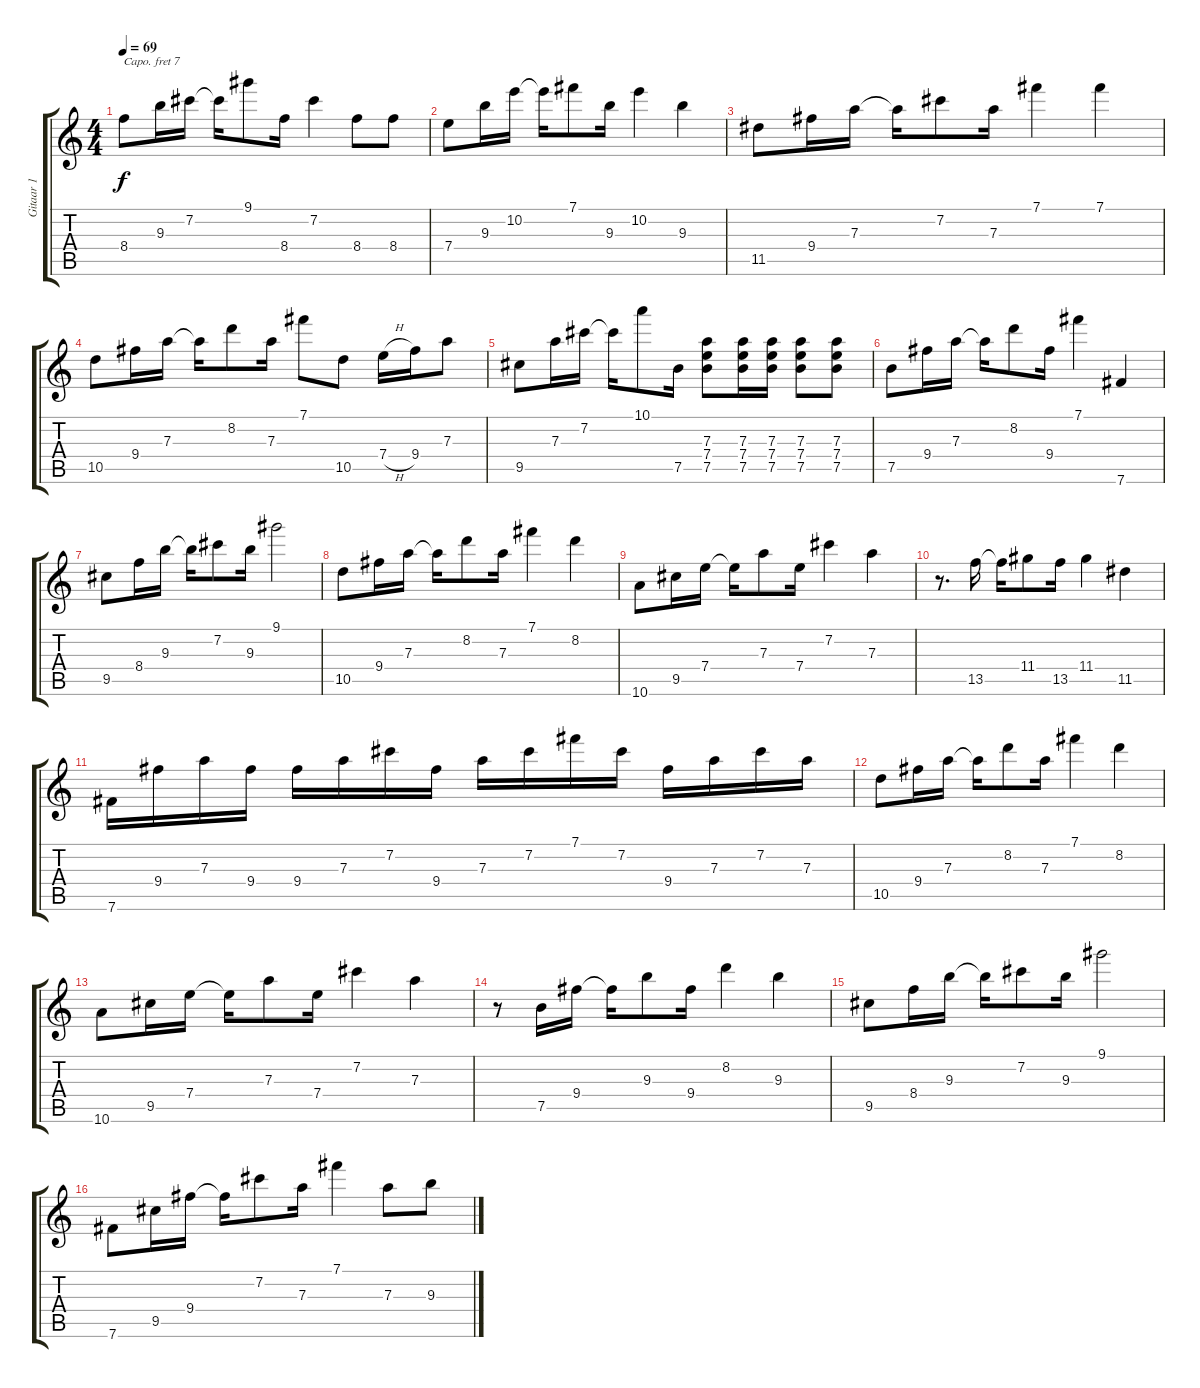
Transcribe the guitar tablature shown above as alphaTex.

\track ("Gitaar 1" "Gitaar 1") {instrument acousticguitarsteel}
\staff {score tabs}
\capo 7
\tuning (E4 B3 G3 D3 A2 E2) {hide}
\ts (4 4)
\tempo 69
\clef g2
\ks c
8.4.8{dy f} 9.3.16 7.2.16 7.2{t}.16 9.1.8 8.4.16 7.2.4 8.4.8 8.4.8 |
7.4.8 9.3.16 10.2.16 10.2{t}.16 7.1.8 9.3.16 10.2.4 9.3.4 |
11.5.8 9.4.16 7.3.16 7.3{t}.16 7.2.8 7.3.16 7.1.4 7.1.4 |
10.5.8 9.4.16 7.3.16 7.3{t}.16 8.2.8 7.3.16 7.1.8 10.5.8 7.4{h}.16 9.4.16 7.3.8 |
9.5.8 7.3.16 7.2.16 7.2{t}.16 10.1.8 7.5.16 (7.3 7.4 7.5).8 (7.3 7.4 7.5).16 (7.3 7.4 7.5).16 (7.3 7.4 7.5).8 (7.3 7.4 7.5).8 |
7.5.8 9.4.16 7.3.16 7.3{t}.16 8.2.8 9.4.16 7.1.4 7.6.4 |
9.5.8 8.4.16 9.3.16 9.3{t}.16 7.2.8 9.3.16 9.1.2 |
10.5.8 9.4.16 7.3.16 7.3{t}.16 8.2.8 7.3.16 7.1.4 8.2.4 |
10.6.8 9.5.16 7.4.16 7.4{t}.16 7.3.8 7.4.16 7.2.4 7.3.4 |
r.8{d} 13.5.16 13.5{t}.16 11.4.8 13.5.16 11.4.4 11.5.4 |
7.6.16 9.4.16 7.3.16 9.4.16 9.4.16 7.3.16 7.2.16 9.4.16 7.3.16 7.2.16 7.1.16 7.2.16 9.4.16 7.3.16 7.2.16 7.3.16 |
10.5.8 9.4.16 7.3.16 7.3{t}.16 8.2.8 7.3.16 7.1.4 8.2.4 |
10.6.8 9.5.16 7.4.16 7.4{t}.16 7.3.8 7.4.16 7.2.4 7.3.4 |
r.8 7.5.16 9.4.16 9.4{t}.16 9.3.8 9.4.16 8.2.4 9.3.4 |
9.5.8 8.4.16 9.3.16 9.3{t}.16 7.2.8 9.3.16 9.1.2 |
7.6.8 9.5.16 9.4.16 9.4{t}.16 7.2.8 7.3.16 7.1.4 7.3.8 9.3.8
